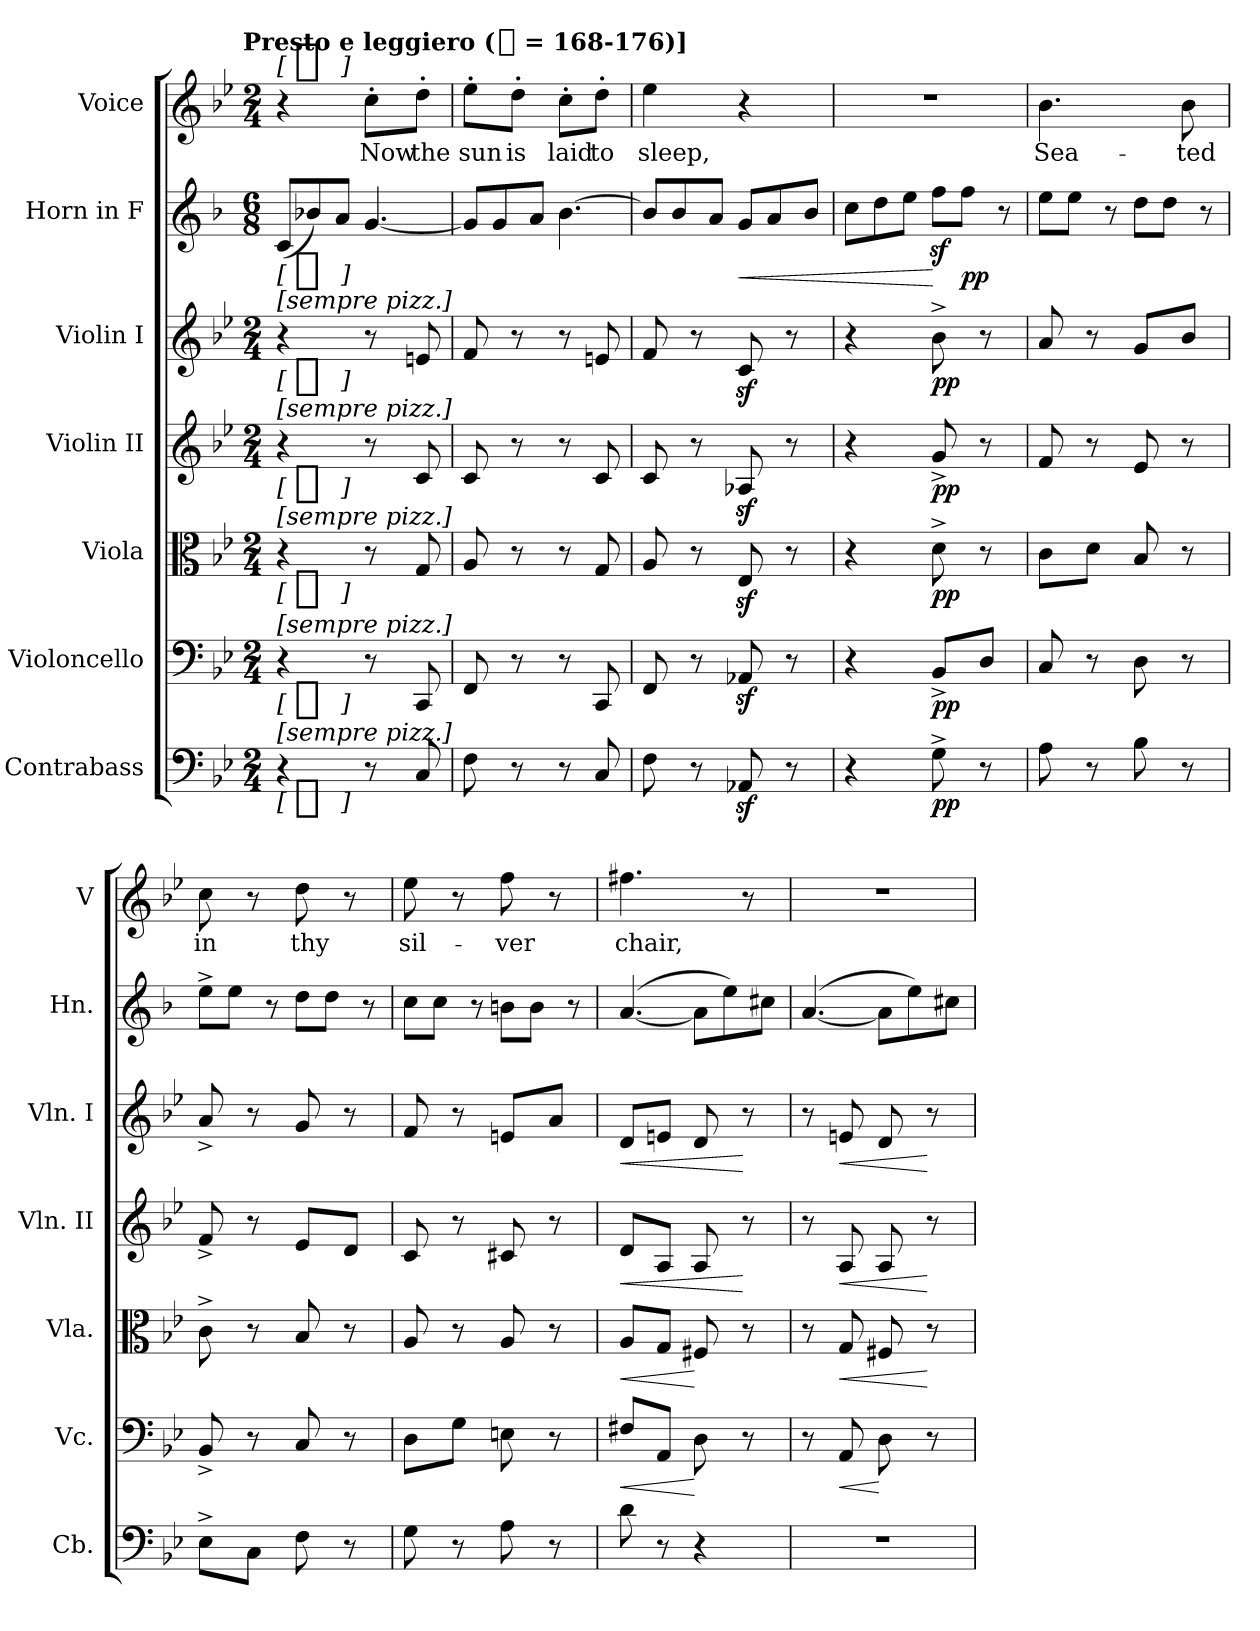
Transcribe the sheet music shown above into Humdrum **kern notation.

**kern	**dynam	**kern	**dynam	**kern	**dynam	**kern	**dynam	**kern	**dynam	**kern	**dynam	**kern	**text	**dynam
*part7	*part7	*part6	*part6	*part5	*part5	*part4	*part4	*part3	*part3	*part2	*part2	*part1	*part1	*part1
*staff7	*staff7	*staff6	*staff6	*staff5	*staff5	*staff4	*staff4	*staff3	*staff3	*staff2	*staff2	*staff1	*staff1	*staff1
*I"Contrabass	*	*I"Violoncello	*	*I"Viola	*	*I"Violin II	*	*I"Violin I	*	*I"Horn in F	*	*I"Voice	*	*
*I'Cb.	*	*I'Vc.	*	*I'Vla.	*	*I'Vln. II	*	*I'Vln. I	*	*I'Hn.	*	*I'V	*	*
*clefF4	*	*clefF4	*	*clefC3	*	*clefG2	*	*clefG2	*	*clefG2	*	*clefG2	*	*
*ITrd7c12	*	*	*	*	*	*	*	*	*	*ITrd4c7	*	*ITrd7c12	*	*
*k[b-e-]	*	*k[b-e-]	*	*k[b-e-]	*	*k[b-e-]	*	*k[b-e-]	*	*k[b-e-]	*	*k[b-e-]	*	*
*B-:	*	*B-:	*	*B-:	*	*B-:	*	*B-:	*	*B-:	*	*B-:	*	*
!!LO:TX:omd:t=Presto e leggiero ([quarter] = 168-176)]
*M2/4	*	*M2/4	*	*M2/4	*	*M2/4	*	*M2/4	*	*M6/8	*	*M2/4	*	*
*MM168	*	*MM168	*	*MM168	*	*MM168	*	*MM168	*	*MM168	*	*MM168	*	*
*	*	*	*	*	*	*	*	*	*	*Xtuplet	*	*	*	*
=	=	=	=	=	=	=	=	=	=	=	=	=	=	=
!	!	!	!	!	!	!	!	!LO:TX:a:t=[sempre pizz.]	!	!	!	!	!	!
!	!	!	!	!	!	!LO:TX:a:t=[sempre pizz.]	!	!	!	!	!	!	!	!
!	!	!	!	!LO:TX:a:t=[sempre pizz.]	!	!	!	!	!	!	!	!	!	!
!	!	!LO:TX:a:t=[sempre pizz.]	!	!	!	!	!	!	!	!	!	!	!	!
!LO:TX:a:t=[sempre pizz.]	!	!	!	!	!	!	!	!	!	!	!	!	!	!
!	!LO:DY:t=[ %s ]	!	!LO:DY:t=[ %s ]	!	!LO:DY:t=[ %s ]	!	!LO:DY:t=[ %s ]	!	!LO:DY:t=[ %s ]	!	!LO:DY:t=[ %s ]	!	!	!LO:DY:a:t=[ %s ]
4r	pp	4r	pp	4r	pp	4r	pp	4r	pp	(12FL	pp	4r	.	pp
.	.	.	.	.	.	.	.	.	.	12e-X)	.	.	.	.
.	.	.	.	.	.	.	.	.	.	12dJ	.	.	.	.
8r	.	8r	.	8r	.	8r	.	8r	.	[6.c	.	8c'\L	Now	.
8CC	.	8CC	.	8G	.	8c	.	8en	.	.	.	8d'\J	the	.
=	=	=	=	=	=	=	=	=	=	=	=	=	=	=
8FF	.	8FF	.	8A	.	8c	.	8f	.	12cL]	.	8e-'\L	sun	.
.	.	.	.	.	.	.	.	.	.	12c	.	.	.	.
8r	.	8r	.	8r	.	8r	.	8r	.	.	.	8d'\J	is	.
.	.	.	.	.	.	.	.	.	.	12dJ	.	.	.	.
8r	.	8r	.	8r	.	8r	.	8r	.	[6.e-	.	8c'\L	laid	.
8CC	.	8CC	.	8G	.	8c	.	8en	.	.	.	8d'\J	to	.
=	=	=	=	=	=	=	=	=	=	=	=	=	=	=
8FF	.	8FF	.	8A	.	8c	.	8f	.	12e-L]	.	4e-	sleep,	.
.	.	.	.	.	.	.	.	.	.	12e-	.	.	.	.
8r	.	8r	.	8r	.	8r	.	8r	.	.	.	.	.	.
.	.	.	.	.	.	.	.	.	.	12dJ	.	.	.	.
!	!	!	!	!	!	!	!	!	!	!	!LO:HP:b	!	!	!
8AAA-Xz	.	8AA-Xz	.	8E-z	.	8A-Xz	.	8cz	.	12cL	<	4r	.	.
.	.	.	.	.	.	.	.	.	.	12d	.	.	.	.
8r	.	8r	.	8r	.	8r	.	8r	.	.	.	.	.	.
.	.	.	.	.	.	.	.	.	.	12e-J	.	.	.	.
=	=	=	=	=	=	=	=	=	=	=	=	=	=	=
4r	.	4r	.	4r	.	4r	.	4r	.	12fL	.	2r	.	.
.	.	.	.	.	.	.	.	.	.	12g	.	.	.	.
.	.	.	.	.	.	.	.	.	.	12aJ	.	.	.	.
8GG^	pp	8BB-^L	pp	8d^	pp	8g^	pp	8b-^	pp	12b-zL	[	.	.	.
.	.	.	.	.	.	.	.	.	.	12b-J	pp	.	.	.
8r	.	8DJ	.	8r	.	8r	.	8r	.	.	.	.	.	.
.	.	.	.	.	.	.	.	.	.	12r	.	.	.	.
=	=	=	=	=	=	=	=	=	=	=	=	=	=	=
8AA	.	8C	.	8cL	.	8f	.	8a	.	12aL	.	4.B-	Sea-	.
.	.	.	.	.	.	.	.	.	.	12aJ	.	.	.	.
8r	.	8r	.	8dJ	.	8r	.	8r	.	.	.	.	.	.
.	.	.	.	.	.	.	.	.	.	12r	.	.	.	.
8BB-	.	8D	.	8B-	.	8e-	.	8gL	.	12gL	.	.	.	.
.	.	.	.	.	.	.	.	.	.	12gJ	.	.	.	.
8r	.	8r	.	8r	.	8r	.	8b-J	.	.	.	8B-	-ted	.
.	.	.	.	.	.	.	.	.	.	12r	.	.	.	.
=	=	=	=	=	=	=	=	=	=	=	=	=	=	=
8EE-^L	.	8BB-^	.	8c^	.	8f^	.	8a^	.	12a^L	.	8c	in	.
.	.	.	.	.	.	.	.	.	.	12aJ	.	.	.	.
8CCJ	.	8r	.	8r	.	8r	.	8r	.	.	.	8r	.	.
.	.	.	.	.	.	.	.	.	.	12r	.	.	.	.
8FF	.	8C	.	8B-	.	8e-L	.	8g	.	12gL	.	8d	thy	.
.	.	.	.	.	.	.	.	.	.	12gJ	.	.	.	.
8r	.	8r	.	8r	.	8dJ	.	8r	.	.	.	8r	.	.
.	.	.	.	.	.	.	.	.	.	12r	.	.	.	.
=	=	=	=	=	=	=	=	=	=	=	=	=	=	=
8GG	.	8DL	.	8A	.	8c	.	8f	.	12fL	.	8e-	sil-	.
.	.	.	.	.	.	.	.	.	.	12fJ	.	.	.	.
8r	.	8GJ	.	8r	.	8r	.	8r	.	.	.	8r	.	.
.	.	.	.	.	.	.	.	.	.	12r	.	.	.	.
8AA	.	8En	.	8A	.	8c#X	.	8enL	.	12enL	.	8f	-ver	.
.	.	.	.	.	.	.	.	.	.	12eJ	.	.	.	.
8r	.	8r	.	8r	.	8r	.	8aJ	.	.	.	8r	.	.
.	.	.	.	.	.	.	.	.	.	12r	.	.	.	.
=	=	=	=	=	=	=	=	=	=	=	=	=	=	=
!	!	!	!LO:HP:b	!	!LO:HP:b	!	!LO:HP:b	!	!LO:HP:b	!	!	!	!	!
8D	.	8F#XL	<	8AL	<	8dL	<	8dL	<	([6.d	.	4.f#X	chair,	.
8r	.	8AAJ	.	8GJ	.	8AJ	.	8enJ	.	.	.	.	.	.
4r	.	8D	[	8F#X	[	8A	.	8d	.	12dL]	.	.	.	.
.	.	.	.	.	.	.	.	.	.	12a)	.	.	.	.
.	.	8r	.	8r	.	8r	[	8r	[	.	.	8r	.	.
.	.	.	.	.	.	.	.	.	.	12f#XJ	.	.	.	.
=	=	=	=	=	=	=	=	=	=	=	=	=	=	=
2r	.	8r	.	8r	.	8r	.	8r	.	([6.d	.	2r	.	.
!	!	!	!LO:HP:b	!	!LO:HP:b	!	!LO:HP:b	!	!LO:HP:b	!	!	!	!	!
.	.	8AA	<	8G	<	8A	<	8en	<	.	.	.	.	.
.	.	8D	[	8F#X	.	8A	.	8d	.	12dL]	.	.	.	.
.	.	.	.	.	.	.	.	.	.	12a)	.	.	.	.
.	.	8r	.	8r	[	8r	[	8r	[	.	.	.	.	.
.	.	.	.	.	.	.	.	.	.	12f#XJ	.	.	.	.
=	=	=	=	=	=	=	=	=	=	=	=	=	=	=
*-	*-	*-	*-	*-	*-	*-	*-	*-	*-	*-	*-	*-	*-	*-
